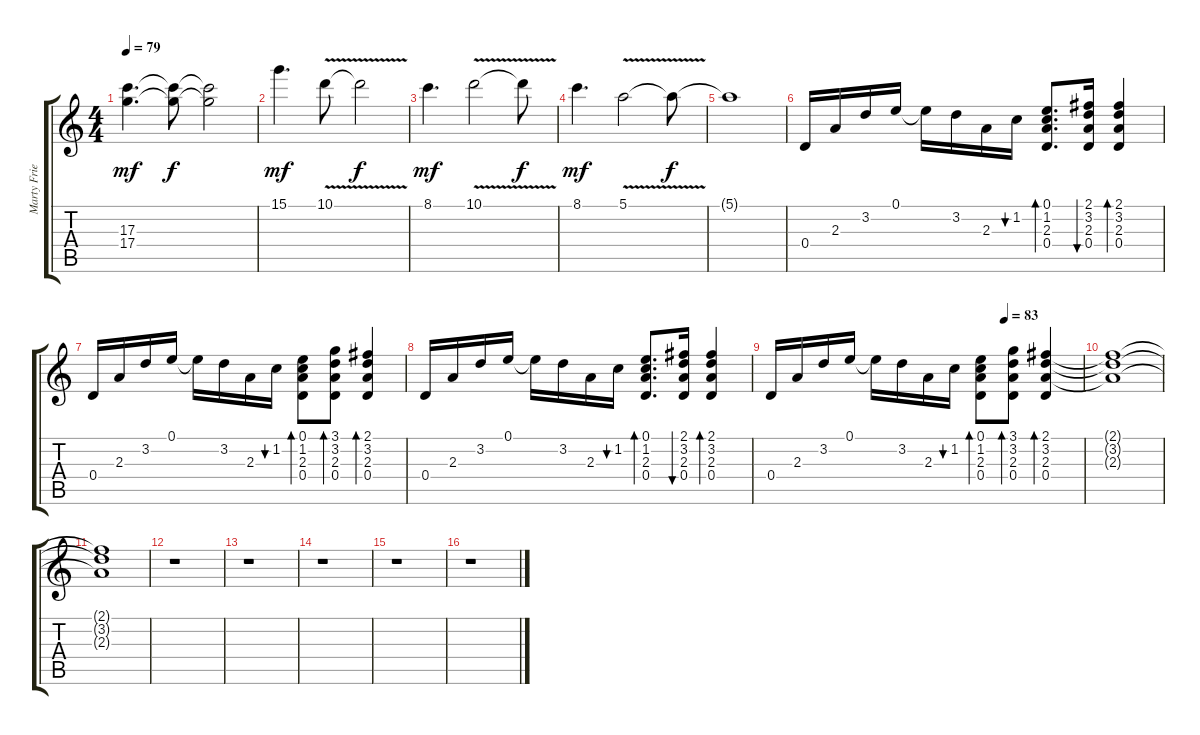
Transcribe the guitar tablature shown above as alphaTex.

\track ("Marty Friedman" "Marty Frie") {instrument electricguitarclean}
\staff {score tabs}
\tuning (E4 B3 G3 D3 A2 E2) {hide}
\ts (4 4)
\tempo 79
\clef g2
\ks c
(17.3 17.4).4{d dy mf} (17.3{t} 17.4{t}).8{dy f} (17.3{t} 17.4{t}).2 |
15.1.4{d dy mf} 10.1{v}.8 10.1{t}.2{dy f} |
8.1.4{d dy mf} 10.1{v}.2 10.1{t}.8{dy f} |
8.1.4{d dy mf} 5.1{v}.2 5.1{t}.8{dy f} |
5.1{t}.1 |
0.4.16{instrument electricguitarclean} 2.3.16 3.2.16 0.1.16 0.1{t}.16 3.2.16 2.3.16 1.2.16{bu 60} (0.1 1.2 2.3 0.4).8{d bd 60} (2.1 3.2 2.3 0.4).16{bu 60} (2.1 3.2 2.3 0.4).4{bd 60} |
0.4.16 2.3.16 3.2.16 0.1.16 0.1{t}.16 3.2.16 2.3.16 1.2.16{bu 60} (0.1 1.2 2.3 0.4).8{bd 60} (3.1 3.2 2.3 0.4).8{bd 60} (2.1 3.2 2.3 0.4).4{bd 60} |
0.4.16 2.3.16 3.2.16 0.1.16 0.1{t}.16 3.2.16 2.3.16 1.2.16{bu 60} (0.1 1.2 2.3 0.4).8{d bd 60} (2.1 3.2 2.3 0.4).16{bu 60} (2.1 3.2 2.3 0.4).4{bd 60} |
\tempo (83 0.75)
0.4.16 2.3.16 3.2.16 0.1.16 0.1{t}.16 3.2.16 2.3.16 1.2.16{bu 60} (0.1 1.2 2.3 0.4).8{bd 60} (3.1 3.2 2.3 0.4).8{bd 60} (2.1 3.2 2.3 0.4).4{bd 60} |
(2.1{t} 3.2{t} 2.3{t}).1 |
(2.1{t} 3.2{t} 2.3{t}).1 |
r.1 |
r.1 |
r.1 |
r.1 |
r.1
